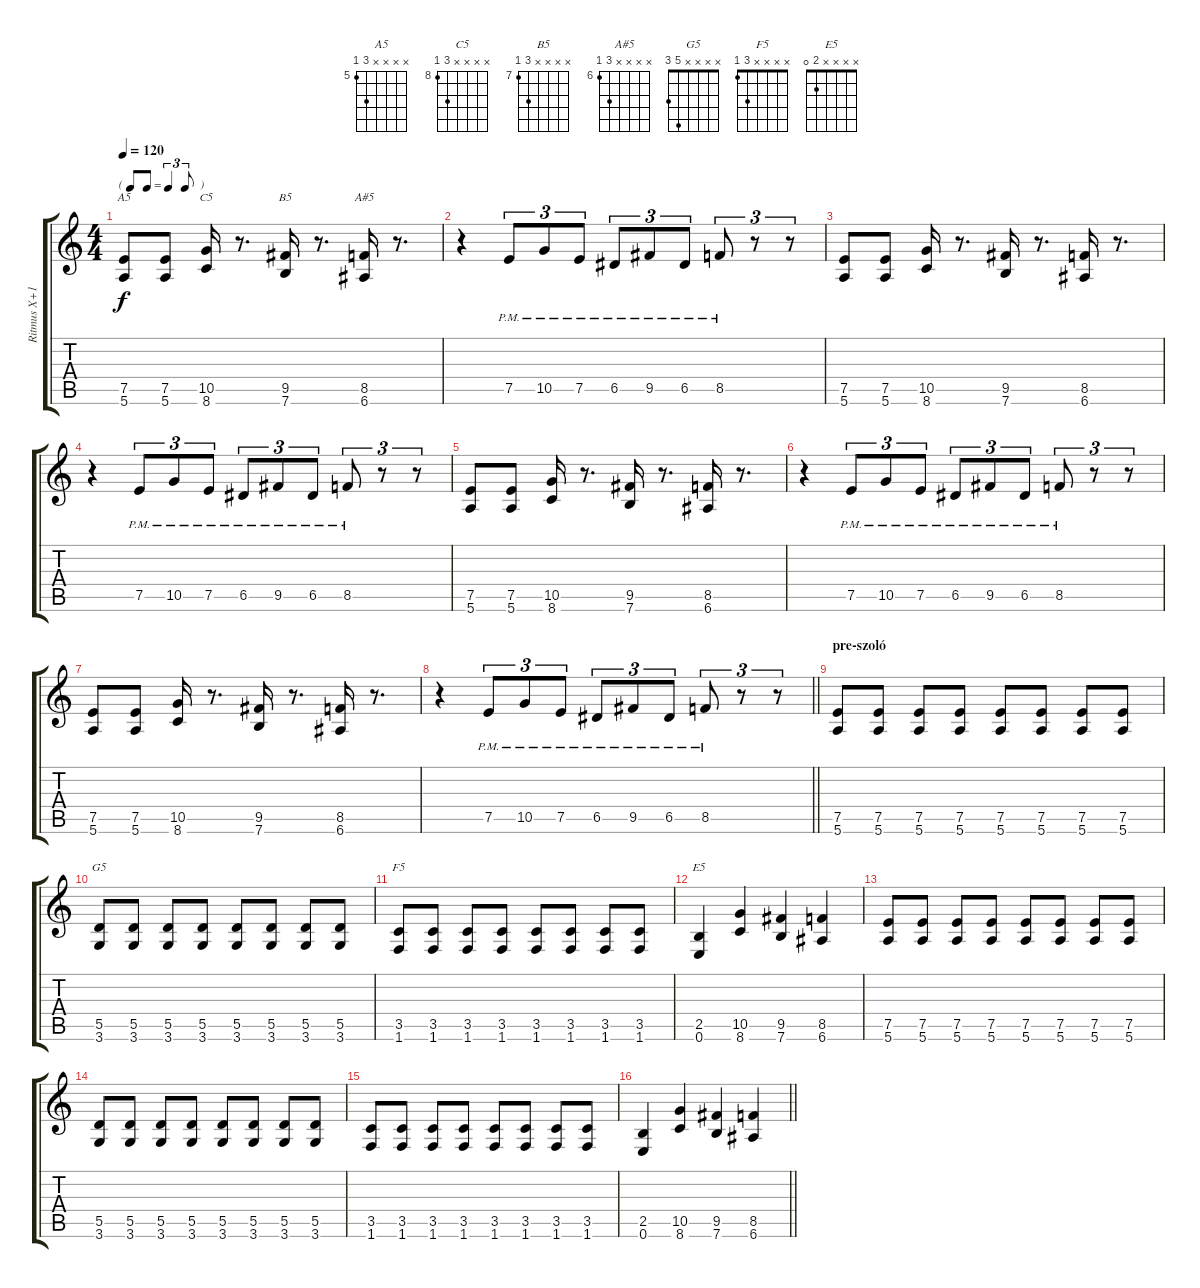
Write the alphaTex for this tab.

\track ("Ritmus X+1: Farkas Henrix" "Ritmus X+1") {instrument overdrivenguitar}
\staff {score tabs}
\tuning (E4 B3 G3 D3 A2 E2) {hide}
\chord ("A5" x x x x 7 5) {firstfret 5}
\chord ("C5" x x x x 10 8) {firstfret 8}
\chord ("B5" x x x x 9 7) {firstfret 7}
\chord ("A#5" x x x x 8 6) {firstfret 6}
\chord ("G5" x x x x 5 3)
\chord ("F5" x x x x 3 1)
\chord ("E5" x x x x 2 0)
\ts (4 4)
\tf triplet8th
\tempo 120
\clef g2
\ks c
(7.5 5.6).8{ch "A5" dy f} (7.5 5.6).8 (10.5 8.6).16{ch "C5"} r.8{d} (9.5 7.6).16{ch "B5"} r.8{d} (8.5 6.6).16{ch "A#5"} r.8{d} |
r.4 7.5{pm}.8{tu (3 2)} 10.5{pm}.8{tu (3 2)} 7.5{pm}.8{tu (3 2)} 6.5{pm}.8{tu (3 2)} 9.5{pm}.8{tu (3 2)} 6.5{pm}.8{tu (3 2)} 8.5{pm}.8{tu (3 2)} r.8{tu (3 2)} r.8{tu (3 2)} |
(7.5 5.6).8 (7.5 5.6).8 (10.5 8.6).16 r.8{d} (9.5 7.6).16 r.8{d} (8.5 6.6).16 r.8{d} |
r.4 7.5{pm}.8{tu (3 2)} 10.5{pm}.8{tu (3 2)} 7.5{pm}.8{tu (3 2)} 6.5{pm}.8{tu (3 2)} 9.5{pm}.8{tu (3 2)} 6.5{pm}.8{tu (3 2)} 8.5{pm}.8{tu (3 2)} r.8{tu (3 2)} r.8{tu (3 2)} |
(7.5 5.6).8 (7.5 5.6).8 (10.5 8.6).16 r.8{d} (9.5 7.6).16 r.8{d} (8.5 6.6).16 r.8{d} |
r.4 7.5{pm}.8{tu (3 2)} 10.5{pm}.8{tu (3 2)} 7.5{pm}.8{tu (3 2)} 6.5{pm}.8{tu (3 2)} 9.5{pm}.8{tu (3 2)} 6.5{pm}.8{tu (3 2)} 8.5{pm}.8{tu (3 2)} r.8{tu (3 2)} r.8{tu (3 2)} |
(7.5 5.6).8 (7.5 5.6).8 (10.5 8.6).16 r.8{d} (9.5 7.6).16 r.8{d} (8.5 6.6).16 r.8{d} |
\barLineRight lightlight
r.4 7.5{pm}.8{tu (3 2)} 10.5{pm}.8{tu (3 2)} 7.5{pm}.8{tu (3 2)} 6.5{pm}.8{tu (3 2)} 9.5{pm}.8{tu (3 2)} 6.5{pm}.8{tu (3 2)} 8.5{pm}.8{tu (3 2)} r.8{tu (3 2)} r.8{tu (3 2)} |
\section ("" "pre-szoló")
(7.5 5.6).8 (7.5 5.6).8 (7.5 5.6).8 (7.5 5.6).8 (7.5 5.6).8 (7.5 5.6).8 (7.5 5.6).8 (7.5 5.6).8 |
(5.5 3.6).8{ch "G5"} (5.5 3.6).8 (5.5 3.6).8 (5.5 3.6).8 (5.5 3.6).8 (5.5 3.6).8 (5.5 3.6).8 (5.5 3.6).8 |
(3.5 1.6).8{ch "F5"} (3.5 1.6).8 (3.5 1.6).8 (3.5 1.6).8 (3.5 1.6).8 (3.5 1.6).8 (3.5 1.6).8 (3.5 1.6).8 |
(2.5 0.6).4{ch "E5"} (10.5 8.6).4 (9.5 7.6).4 (8.5 6.6).4 |
(7.5 5.6).8 (7.5 5.6).8 (7.5 5.6).8 (7.5 5.6).8 (7.5 5.6).8 (7.5 5.6).8 (7.5 5.6).8 (7.5 5.6).8 |
(5.5 3.6).8 (5.5 3.6).8 (5.5 3.6).8 (5.5 3.6).8 (5.5 3.6).8 (5.5 3.6).8 (5.5 3.6).8 (5.5 3.6).8 |
(3.5 1.6).8 (3.5 1.6).8 (3.5 1.6).8 (3.5 1.6).8 (3.5 1.6).8 (3.5 1.6).8 (3.5 1.6).8 (3.5 1.6).8 |
\barLineRight lightlight
(2.5 0.6).4 (10.5 8.6).4 (9.5 7.6).4 (8.5 6.6).4
